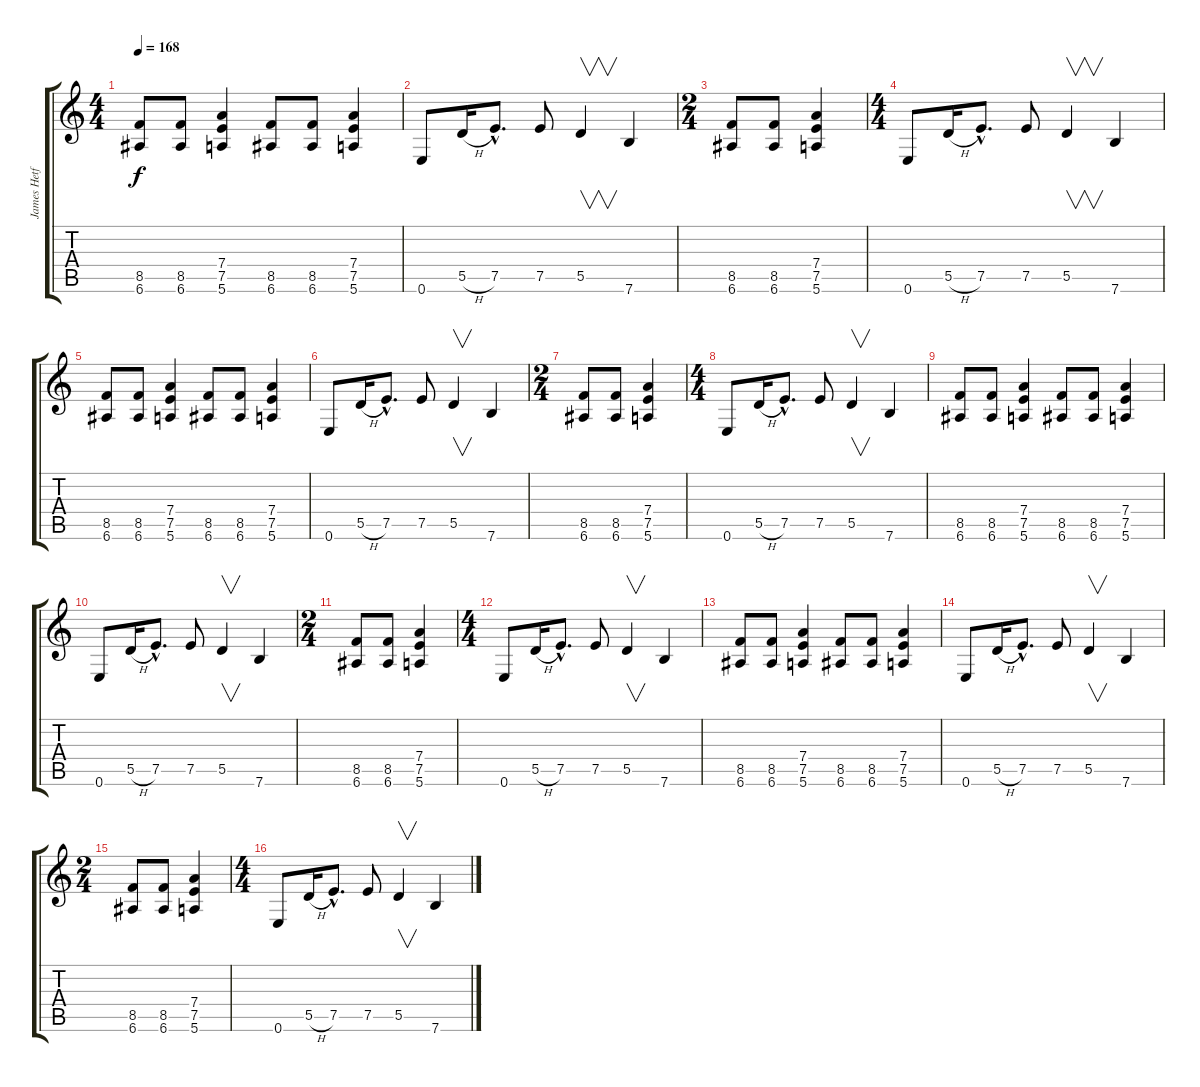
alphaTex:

\track ("James Hetfield Distortion" "James Hetf") {instrument distortionguitar}
\staff {score tabs}
\tuning (E4 B3 G3 D3 A2 E2) {hide}
\ts (4 4)
\tempo 168
\clef g2
\ks c
(8.5 6.6).8{dy f volume 16} (8.5 6.6).8 (7.4 7.5 5.6).4 (8.5 6.6).8 (8.5 6.6).8 (7.4 7.5 5.6).4 |
0.6.8 5.5{h}.16 7.5{hac}.8{d} 7.5.8 5.5.4{v} 7.6.4 |
\ts (2 4)
(8.5 6.6).8 (8.5 6.6).8 (7.4 7.5 5.6).4 |
\ts (4 4)
0.6.8 5.5{h}.16 7.5{hac}.8{d} 7.5.8 5.5.4{v} 7.6.4 |
(8.5 6.6).8 (8.5 6.6).8 (7.4 7.5 5.6).4 (8.5 6.6).8 (8.5 6.6).8 (7.4 7.5 5.6).4 |
0.6.8 5.5{h}.16 7.5{hac}.8{d} 7.5.8 5.5.4{v} 7.6.4 |
\ts (2 4)
(8.5 6.6).8 (8.5 6.6).8 (7.4 7.5 5.6).4 |
\ts (4 4)
0.6.8 5.5{h}.16 7.5{hac}.8{d} 7.5.8 5.5.4{v} 7.6.4 |
(8.5 6.6).8 (8.5 6.6).8 (7.4 7.5 5.6).4 (8.5 6.6).8 (8.5 6.6).8 (7.4 7.5 5.6).4 |
0.6.8 5.5{h}.16 7.5{hac}.8{d} 7.5.8 5.5.4{v} 7.6.4 |
\ts (2 4)
(8.5 6.6).8 (8.5 6.6).8 (7.4 7.5 5.6).4 |
\ts (4 4)
0.6.8 5.5{h}.16 7.5{hac}.8{d} 7.5.8 5.5.4{v} 7.6.4 |
(8.5 6.6).8 (8.5 6.6).8 (7.4 7.5 5.6).4 (8.5 6.6).8 (8.5 6.6).8 (7.4 7.5 5.6).4 |
0.6.8 5.5{h}.16 7.5{hac}.8{d} 7.5.8 5.5.4{v} 7.6.4 |
\ts (2 4)
(8.5 6.6).8 (8.5 6.6).8 (7.4 7.5 5.6).4 |
\ts (4 4)
0.6.8 5.5{h}.16 7.5{hac}.8{d} 7.5.8 5.5.4{v} 7.6.4
